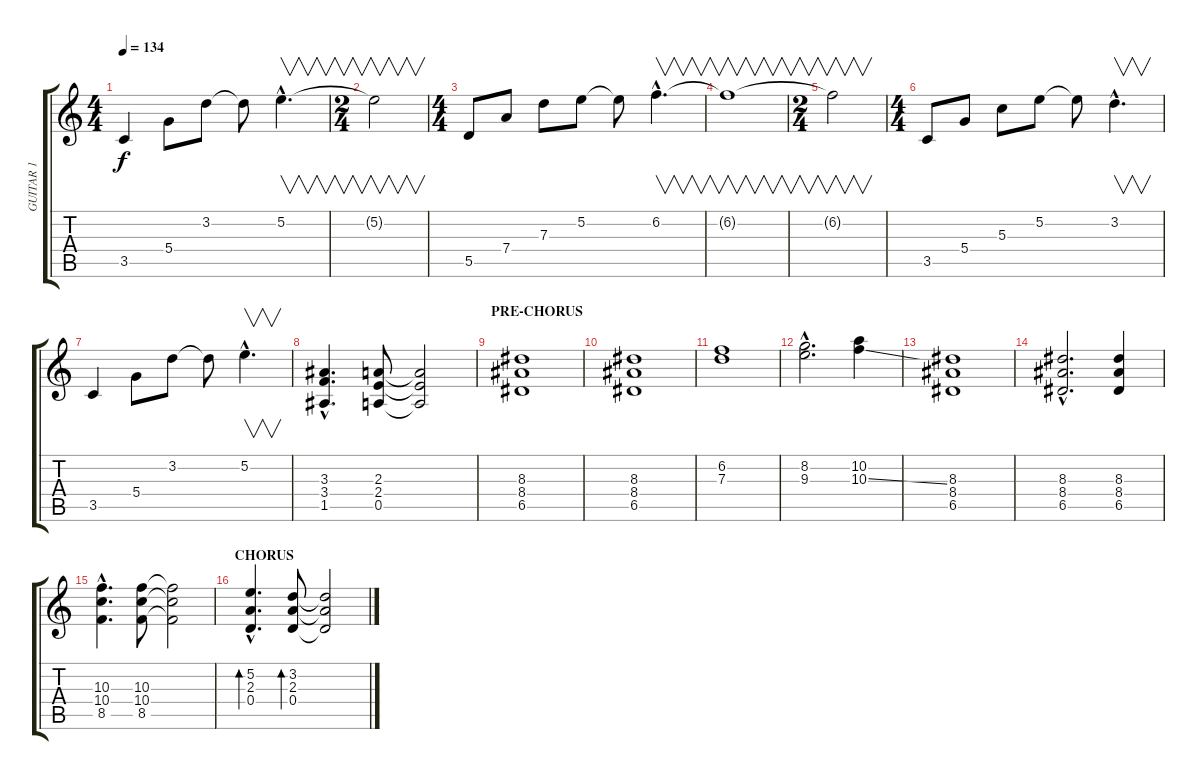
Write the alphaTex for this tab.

\track ("GUITAR 1" "GUITAR 1") {instrument distortionguitar}
\staff {score tabs}
\tuning (E4 B3 G3 D3 A2 E2) {hide}
\ts (4 4)
\tempo 134
\clef g2
\ks c
3.5.4{dy f} 5.4.8 3.2.8 3.2{t}.8 5.2{hac}.4{v d} |
\ts (2 4)
5.2{t}.2{v} |
\ts (4 4)
5.5.8 7.4.8 7.3.8 5.2.8 5.2{t}.8 6.2{hac}.4{v d} |
6.2{t}.1{v} |
\ts (2 4)
6.2{t}.2{v} |
\ts (4 4)
3.5.8 5.4.8 5.3.8 5.2.8 5.2{t}.8 3.2{hac}.4{v d} |
3.5.4 5.4.8 3.2.8 3.2{t}.8 5.2{hac}.4{v d} |
(3.3{hac} 3.4{hac} 1.5{hac}).4{d} (2.3 2.4 0.5).8 (2.3{t} 2.4{t} 0.5{t}).2 |
\section ("" "PRE-CHORUS")
(8.3 8.4 6.5).1 |
(8.3 8.4 6.5).1 |
(6.2 7.3).1 |
(8.2{hac} 9.3{hac}).2{d} (10.2 10.3{ss}).4 |
(8.3 8.4 6.5).1 |
(8.3{hac} 8.4{hac} 6.5{hac}).2{d} (8.3 8.4 6.5).4 |
(10.3{hac} 10.4{hac} 8.5{hac}).4{d} (10.3 10.4 8.5).8 (10.3{t} 10.4{t} 8.5{t}).2 |
\section ("" "CHORUS")
(5.2{hac} 2.3{hac} 0.4{hac}).4{d bd 60} (3.2 2.3 0.4).8{bd 30} (3.2{t} 2.3{t} 0.4{t}).2
